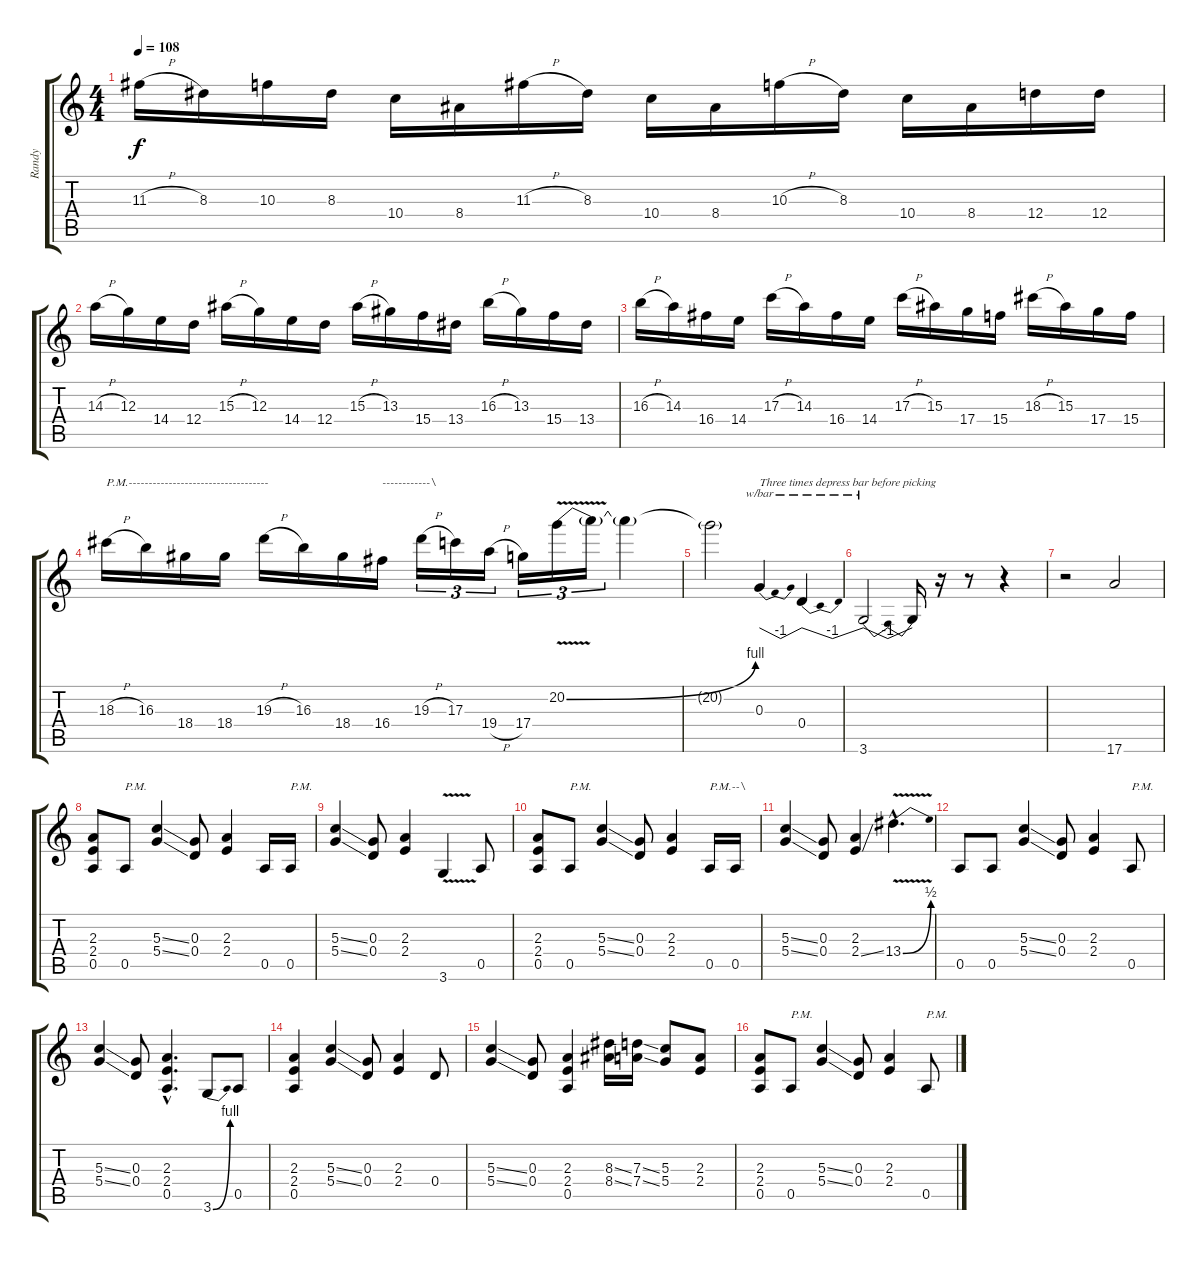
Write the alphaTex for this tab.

\track ("Randy" "Randy") {instrument overdrivenguitar}
\staff {score tabs}
\tuning (E4 B3 G3 D3 A2 E2) {hide}
\ts (4 4)
\tempo 108
\clef g2
\ks c
11.3{h}.16{dy f} 8.3.16 10.3.16 8.3.16 10.4.16 8.4.16 11.3{h}.16 8.3.16 10.4.16 8.4.16 10.3{h}.16 8.3.16 10.4.16 8.4.16 12.4.16 12.4.16 |
14.3{h}.16 12.3.16 14.4.16 12.4.16 15.3{h}.16 12.3.16 14.4.16 12.4.16 15.3{h}.16 13.3.16 15.4.16 13.4.16 16.3{h}.16 13.3.16 15.4.16 13.4.16 |
16.3{h}.16 14.3.16 16.4.16 14.4.16 17.3{h}.16 14.3.16 16.4.16 14.4.16 17.3{h}.16 15.3.16 17.4.16 15.4.16 18.3{h}.16 15.3.16 17.4.16 15.4.16 |
18.3{h}.16{txt "P.M.-----------------------------------"} 16.3.16 18.4.16 18.4.16 19.3{h}.16 16.3.16 18.4.16 16.4.16{txt "------------\\"} 19.3{h}.16{tu (3 2)} 17.3.16{tu (3 2)} 19.4{h}.16{tu (3 2)} 17.4.16{tu (3 2)} 20.2{be (bend 0 0 60 4) v}.16{tu (3 2)} 20.2{t}.16{tu (3 2)} 20.2{t}.4 |
20.2{t}.2 0.3.4{tbe (dip default 0 0 30 -4 60 0) txt "Three times depress bar before picking"} 0.4.4{tbe (dip default 0 0 30 -4 60 0)} |
3.6.2{tbe (dip default 0 0 30 -4 60 0)} 3.6{t}.16 r.16 r.8 r.4 |
r.2 17.6.2 |
(2.3 2.4 0.5).8 0.5.8{txt "P.M."} (5.3{ss} 5.4{ss}).4 (0.3 0.4).8 (2.3 2.4).4 0.5.16 0.5.16{txt "P.M."} |
(5.3{ss} 5.4{ss}).4 (0.3 0.4).8 (2.3 2.4).4 3.6{v}.4 0.5.8 |
(2.3 2.4 0.5).8 0.5.8{txt "P.M."} (5.3{ss} 5.4{ss}).4 (0.3 0.4).8 (2.3 2.4).4 0.5.16{txt "P.M.--\\"} 0.5.16 |
(5.3{ss} 5.4{ss}).4 (0.3 0.4).8 (2.3 2.4{ss}).4 13.4{be (bend 0 0 60 2) v hac}.4{d} |
0.5.8 0.5.8 (5.3{ss} 5.4{ss}).4 (0.3 0.4).8 (2.3 2.4).4 0.5.8{txt "P.M."} |
(5.3{ss} 5.4{ss}).4 (0.3 0.4).8 (2.3{hac} 2.4{hac} 0.5{hac}).4{d} 3.6{be (bend 0 0 60 4)}.8 0.5.8 |
(2.3 2.4 0.5).4 (5.3{ss} 5.4{ss}).4 (0.3 0.4).8 (2.3 2.4).4 0.4.8 |
(5.3{ss} 5.4{ss}).4 (0.3 0.4).8 (2.3 2.4 0.5).4 (8.3{ss} 8.4{ss}).16 (7.3{ss} 7.4{ss}).16 (5.3 5.4).8 (2.3 2.4).8 |
(2.3 2.4 0.5).8 0.5.8{txt "P.M."} (5.3{ss} 5.4{ss}).4 (0.3 0.4).8 (2.3 2.4).4 0.5.8{txt "P.M."}
